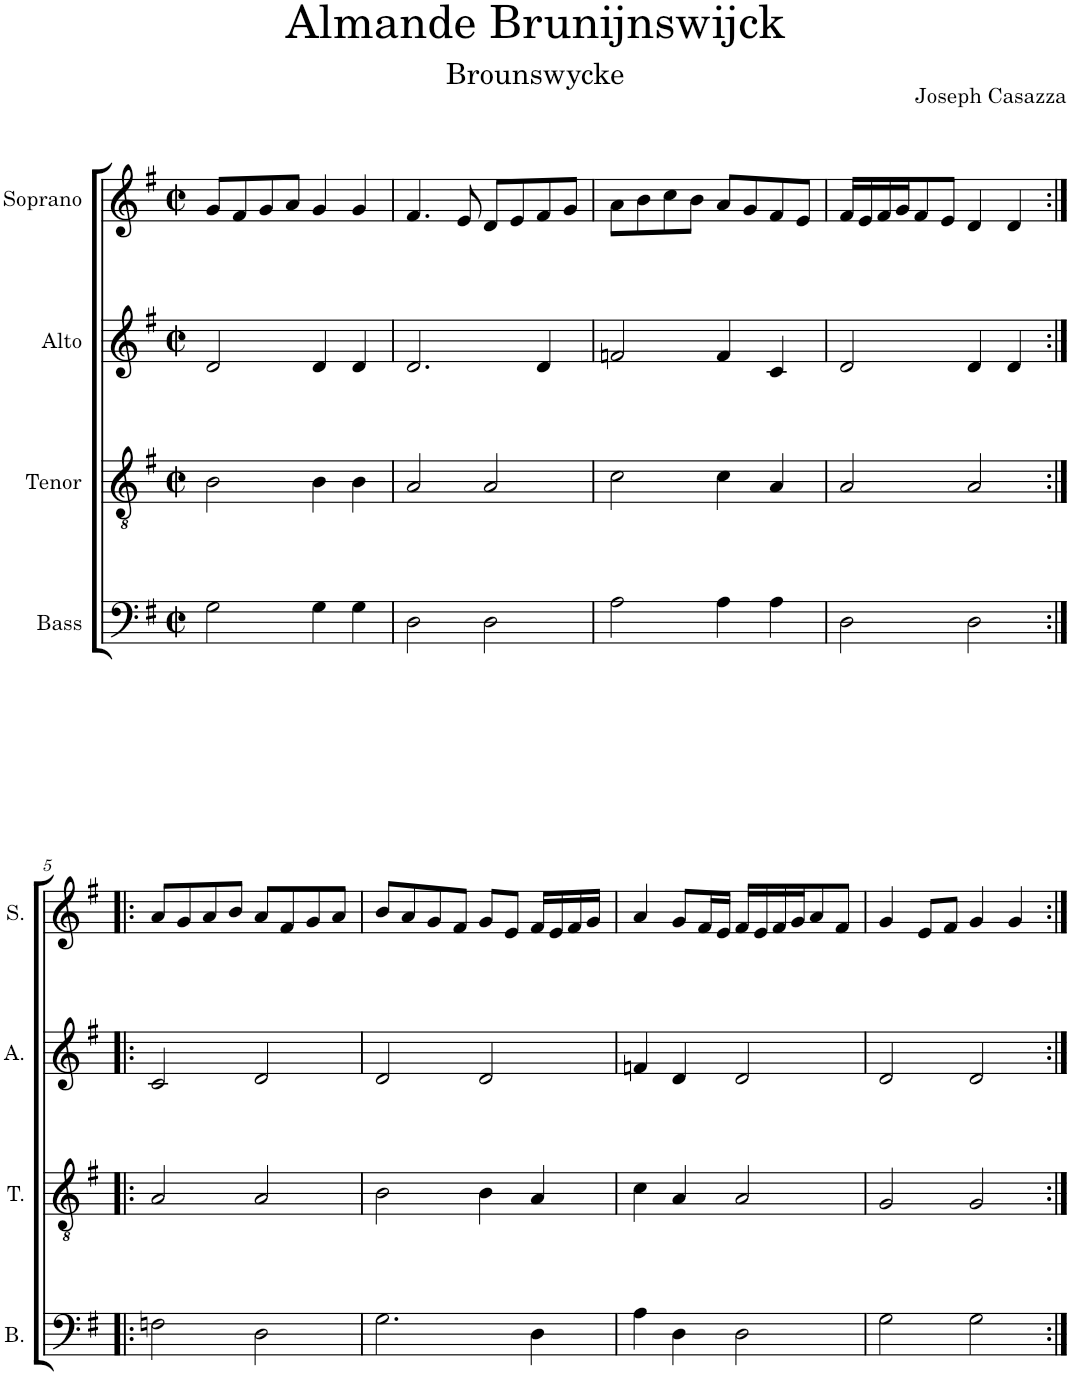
**kern	**kern	**kern	**kern
*part4	*part3	*part2	*part1
*staff4	*staff3	*staff2	*staff1
*I"Bass	*I"Tenor	*I"Alto	*I"Soprano
*I'B.	*I'T.	*I'A.	*I'S.
*clefF4	*clefGv2	*clefG2	*clefG2
*k[f#]	*k[f#]	*k[f#]	*k[f#]
*M2/2	*M2/2	*M2/2	*M2/2
*met(c|)	*met(c|)	*met(c|)	*met(c|)
=1	=1	=1	=1
2G\	2B\	2d/	8g/L
.	.	.	8f#/
.	.	.	8g/
.	.	.	8a/J
4G\	4B\	4d/	4g/
4G\	4B\	4d/	4g/
=2	=2	=2	=2
2D\	2A/	2.d/	4.f#/
.	.	.	8e/
2D\	2A/	.	8d/L
.	.	.	8e/
.	.	4d/	8f#/
.	.	.	8g/J
=3	=3	=3	=3
2A\	2c\	2fn/	8a\L
.	.	.	8b\
.	.	.	8cc\
.	.	.	8b\J
4A\	4c\	4f/	8a/L
.	.	.	8g/
4A\	4A/	4c/	8f#/
.	.	.	8e/J
=4	=4	=4	=4
2D\	2A/	2d/	16f#/LL
.	.	.	16e/
.	.	.	16f#/
.	.	.	16g/J
.	.	.	8f#/
.	.	.	8e/J
2D\	2A/	4d/	4d/
.	.	4d/	4d/
!!LO:LB:g=z
=5:|!|:	=5:|!|:	=5:|!|:	=5:|!|:
2Fn\	2A/	2c/	8a/L
.	.	.	8g/
.	.	.	8a/
.	.	.	8b/J
2D\	2A/	2d/	8a/L
.	.	.	8f#/
.	.	.	8g/
.	.	.	8a/J
=6	=6	=6	=6
2.G\	2B\	2d/	8b/L
.	.	.	8a/
.	.	.	8g/
.	.	.	8f#/J
.	4B\	2d/	8g/L
.	.	.	8e/J
4D\	4A/	.	16f#/LL
.	.	.	16e/
.	.	.	16f#/
.	.	.	16g/JJ
=7	=7	=7	=7
4A\	4c\	4fn/	4a/
4D\	4A/	4d/	8g/L
.	.	.	16f#/L
.	.	.	16e/JJ
2D\	2A/	2d/	16f#/LL
.	.	.	16e/
.	.	.	16f#/
.	.	.	16g/J
.	.	.	8a/
.	.	.	8f#/J
=8	=8	=8	=8
2G\	2G/	2d/	4g/
.	.	.	8e/L
.	.	.	8f#/J
2G\	2G/	2d/	4g/
.	.	.	4g/
=:|!	=:|!	=:|!	=:|!
*-	*-	*-	*-
